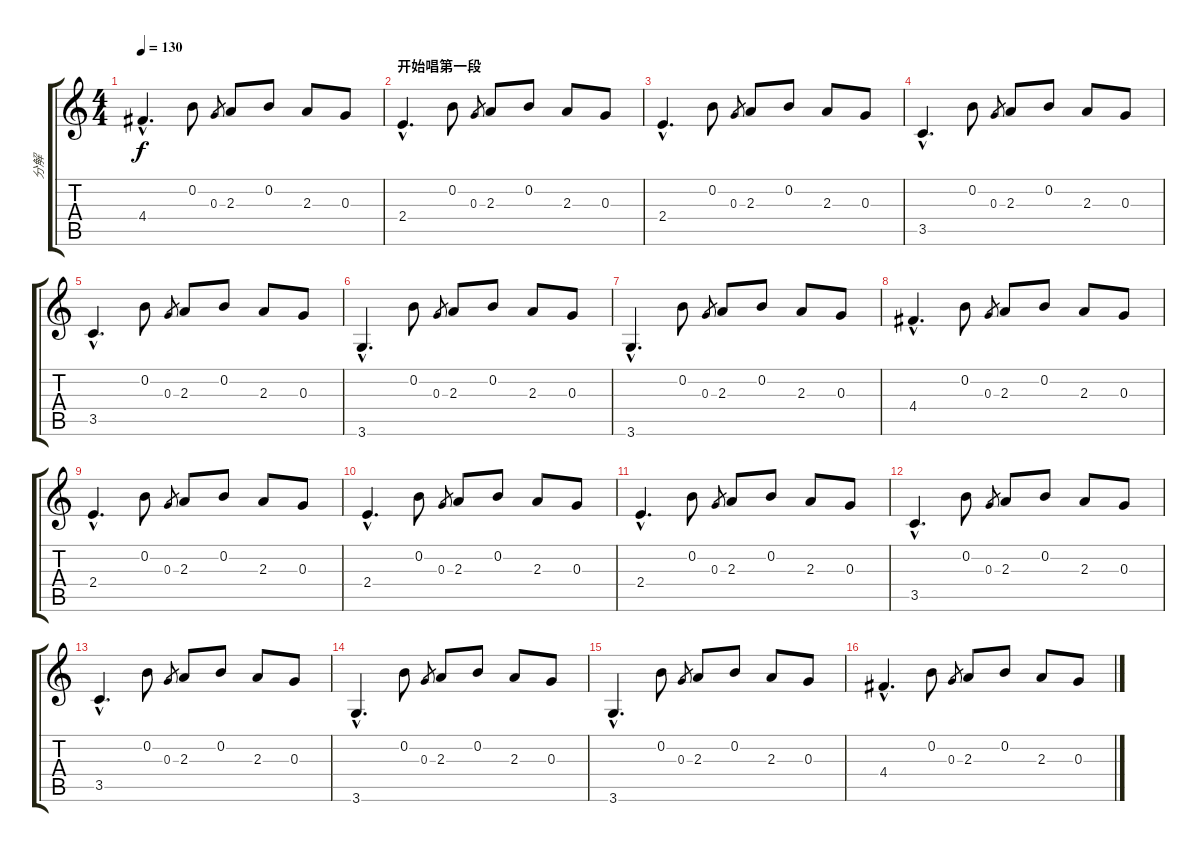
\track ("分解" "分解") {instrument electricguitarclean}
\staff {score tabs}
\tuning (E4 B3 G3 D3 A2 E2) {hide}
\ts (4 4)
\tempo 130
\clef g2
\ks c
4.4{hac}.4{d dy f} 0.2.8 0.3.8{gr} 2.3.8 0.2.8 2.3.8 0.3.8 |
\section ("" "开始唱第一段")
2.4{hac}.4{d} 0.2.8 0.3.8{gr} 2.3.8 0.2.8 2.3.8 0.3.8 |
2.4{hac}.4{d} 0.2.8 0.3.8{gr} 2.3.8 0.2.8 2.3.8 0.3.8 |
3.5{hac}.4{d} 0.2.8 0.3.8{gr} 2.3.8 0.2.8 2.3.8 0.3.8 |
3.5{hac}.4{d} 0.2.8 0.3.8{gr} 2.3.8 0.2.8 2.3.8 0.3.8 |
3.6{hac}.4{d} 0.2.8 0.3.8{gr} 2.3.8 0.2.8 2.3.8 0.3.8 |
3.6{hac}.4{d} 0.2.8 0.3.8{gr} 2.3.8 0.2.8 2.3.8 0.3.8 |
4.4{hac}.4{d} 0.2.8 0.3.8{gr} 2.3.8 0.2.8 2.3.8 0.3.8 |
2.4{hac}.4{d} 0.2.8 0.3.8{gr} 2.3.8 0.2.8 2.3.8 0.3.8 |
2.4{hac}.4{d} 0.2.8 0.3.8{gr} 2.3.8 0.2.8 2.3.8 0.3.8 |
2.4{hac}.4{d} 0.2.8 0.3.8{gr} 2.3.8 0.2.8 2.3.8 0.3.8 |
3.5{hac}.4{d} 0.2.8 0.3.8{gr} 2.3.8 0.2.8 2.3.8 0.3.8 |
3.5{hac}.4{d} 0.2.8 0.3.8{gr} 2.3.8 0.2.8 2.3.8 0.3.8 |
3.6{hac}.4{d} 0.2.8 0.3.8{gr} 2.3.8 0.2.8 2.3.8 0.3.8 |
3.6{hac}.4{d} 0.2.8 0.3.8{gr} 2.3.8 0.2.8 2.3.8 0.3.8 |
4.4{hac}.4{d} 0.2.8 0.3.8{gr} 2.3.8 0.2.8 2.3.8 0.3.8
